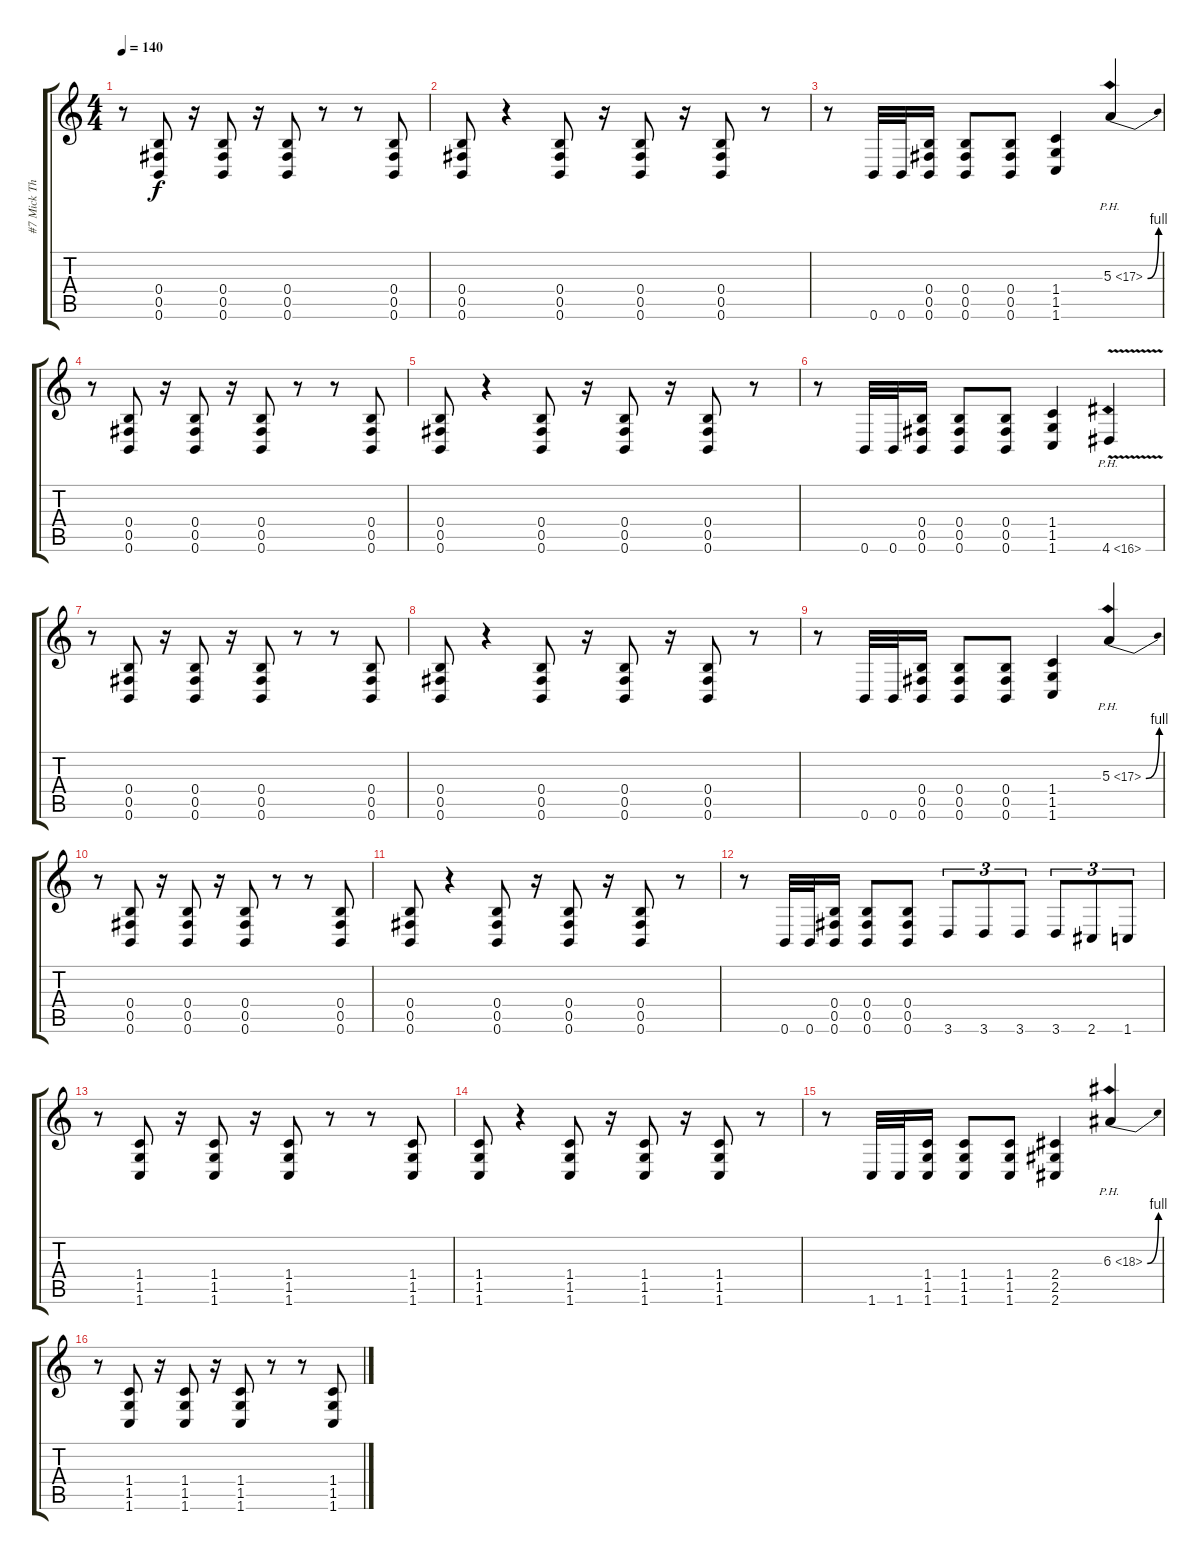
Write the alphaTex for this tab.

\track ("#7 Mick Thompson" "#7 Mick Th") {instrument distortionguitar}
\staff {score tabs}
\tuning (Db4 Ab3 E3 B2 Gb2 B1) {hide}
\ts (4 4)
\tempo 140
\clef g2
\ks c
r.8{dy f} (0.4 0.5 0.6).8 r.16 (0.4 0.5 0.6).8 r.16 (0.4 0.5 0.6).8 r.8 r.8 (0.4 0.5 0.6).8 |
(0.4 0.5 0.6).8 r.4 (0.4 0.5 0.6).8 r.16 (0.4 0.5 0.6).8 r.16 (0.4 0.5 0.6).8 r.8 |
r.8 0.6.32 0.6.32 (0.4 0.5 0.6).16 (0.4 0.5 0.6).8 (0.4 0.5 0.6).8 (1.4 1.5 1.6).4 5.3{be (bend 0 0 60 4) ph 12}.4 |
r.8 (0.4 0.5 0.6).8 r.16 (0.4 0.5 0.6).8 r.16 (0.4 0.5 0.6).8 r.8 r.8 (0.4 0.5 0.6).8 |
(0.4 0.5 0.6).8 r.4 (0.4 0.5 0.6).8 r.16 (0.4 0.5 0.6).8 r.16 (0.4 0.5 0.6).8 r.8 |
r.8 0.6.32 0.6.32 (0.4 0.5 0.6).16 (0.4 0.5 0.6).8 (0.4 0.5 0.6).8 (1.4 1.5 1.6).4 4.6{ph 12 v}.4 |
r.8 (0.4 0.5 0.6).8 r.16 (0.4 0.5 0.6).8 r.16 (0.4 0.5 0.6).8 r.8 r.8 (0.4 0.5 0.6).8 |
(0.4 0.5 0.6).8 r.4 (0.4 0.5 0.6).8 r.16 (0.4 0.5 0.6).8 r.16 (0.4 0.5 0.6).8 r.8 |
r.8 0.6.32 0.6.32 (0.4 0.5 0.6).16 (0.4 0.5 0.6).8 (0.4 0.5 0.6).8 (1.4 1.5 1.6).4 5.3{be (bend 0 0 60 4) ph 12}.4 |
r.8 (0.4 0.5 0.6).8 r.16 (0.4 0.5 0.6).8 r.16 (0.4 0.5 0.6).8 r.8 r.8 (0.4 0.5 0.6).8 |
(0.4 0.5 0.6).8 r.4 (0.4 0.5 0.6).8 r.16 (0.4 0.5 0.6).8 r.16 (0.4 0.5 0.6).8 r.8 |
r.8 0.6.32 0.6.32 (0.4 0.5 0.6).16 (0.4 0.5 0.6).8 (0.4 0.5 0.6).8 3.6.8{tu (3 2)} 3.6.8{tu (3 2)} 3.6.8{tu (3 2)} 3.6.8{tu (3 2)} 2.6.8{tu (3 2)} 1.6.8{tu (3 2)} |
r.8 (1.4 1.5 1.6).8 r.16 (1.4 1.5 1.6).8 r.16 (1.4 1.5 1.6).8 r.8 r.8 (1.4 1.5 1.6).8 |
(1.4 1.5 1.6).8 r.4 (1.4 1.5 1.6).8 r.16 (1.4 1.5 1.6).8 r.16 (1.4 1.5 1.6).8 r.8 |
r.8 1.6.32 1.6.32 (1.4 1.5 1.6).16 (1.4 1.5 1.6).8 (1.4 1.5 1.6).8 (2.4 2.5 2.6).4 6.3{be (bend 0 0 60 4) ph 12}.4 |
r.8 (1.4 1.5 1.6).8 r.16 (1.4 1.5 1.6).8 r.16 (1.4 1.5 1.6).8 r.8 r.8 (1.4 1.5 1.6).8
